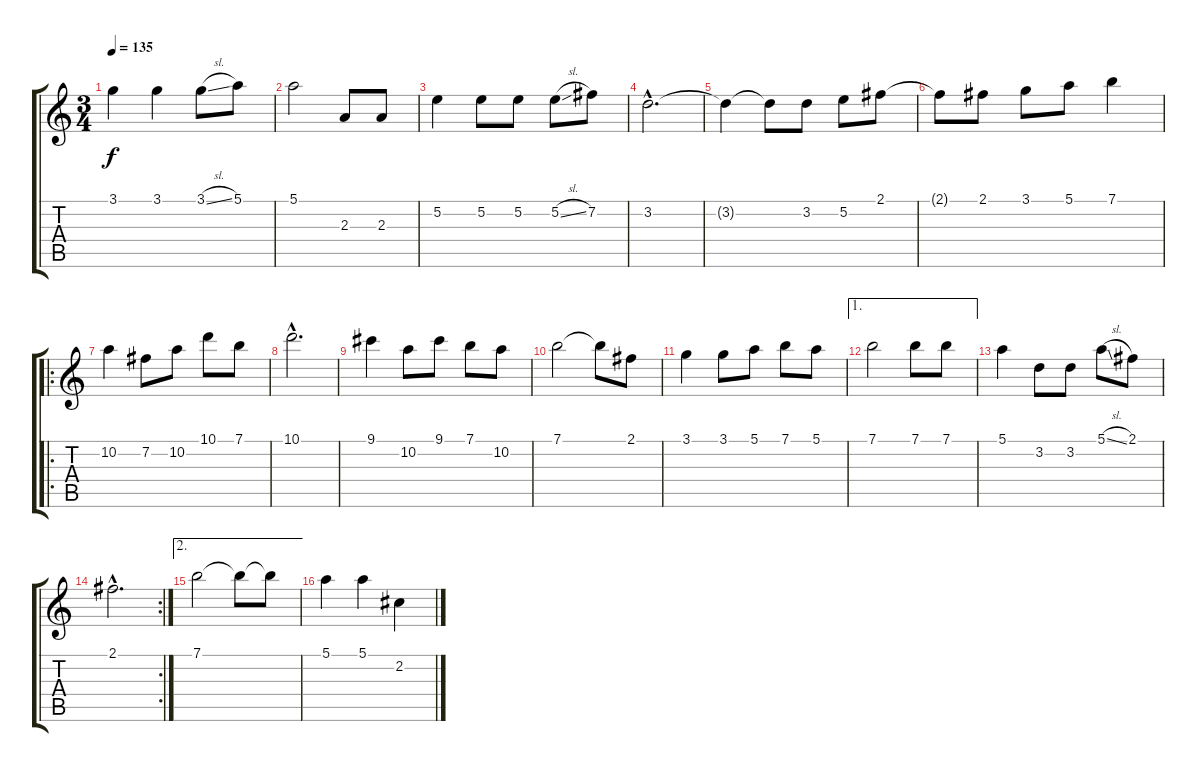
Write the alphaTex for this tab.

\track "" {instrument acousticguitarnylon}
\staff {score tabs}
\tuning (E4 B3 G3 D3 A2 E2) {hide}
\ts (3 4)
\tempo 135
\clef g2
\ks c
3.1.4{dy f} 3.1.4 3.1{sl}.8 5.1.8 |
5.1.2 2.3.8 2.3.8 |
5.2.4 5.2.8 5.2.8 5.2{sl}.8 7.2.8 |
3.2{hac}.2{d} |
3.2{t}.4 3.2{t}.8 3.2.8 5.2.8 2.1.8 |
2.1{t}.8 2.1.8 3.1.8 5.1.8 7.1.4 |
\ro
10.2.4 7.2.8 10.2.8 10.1.8 7.1.8 |
10.1{hac}.2{d} |
9.1.4 10.2.8 9.1.8 7.1.8 10.2.8 |
7.1.2 7.1{t}.8 2.1.8 |
3.1.4 3.1.8 5.1.8 7.1.8 5.1.8 |
\ae 1
7.1.2 7.1.8 7.1.8 |
5.1.4 3.2.8 3.2.8 5.1{sl}.8 2.1.8 |
\rc 2
2.1{hac}.2{d} |
\ae 2
7.1.2 7.1{t}.8 7.1{t}.8 |
5.1.4 5.1.4 2.2.4
